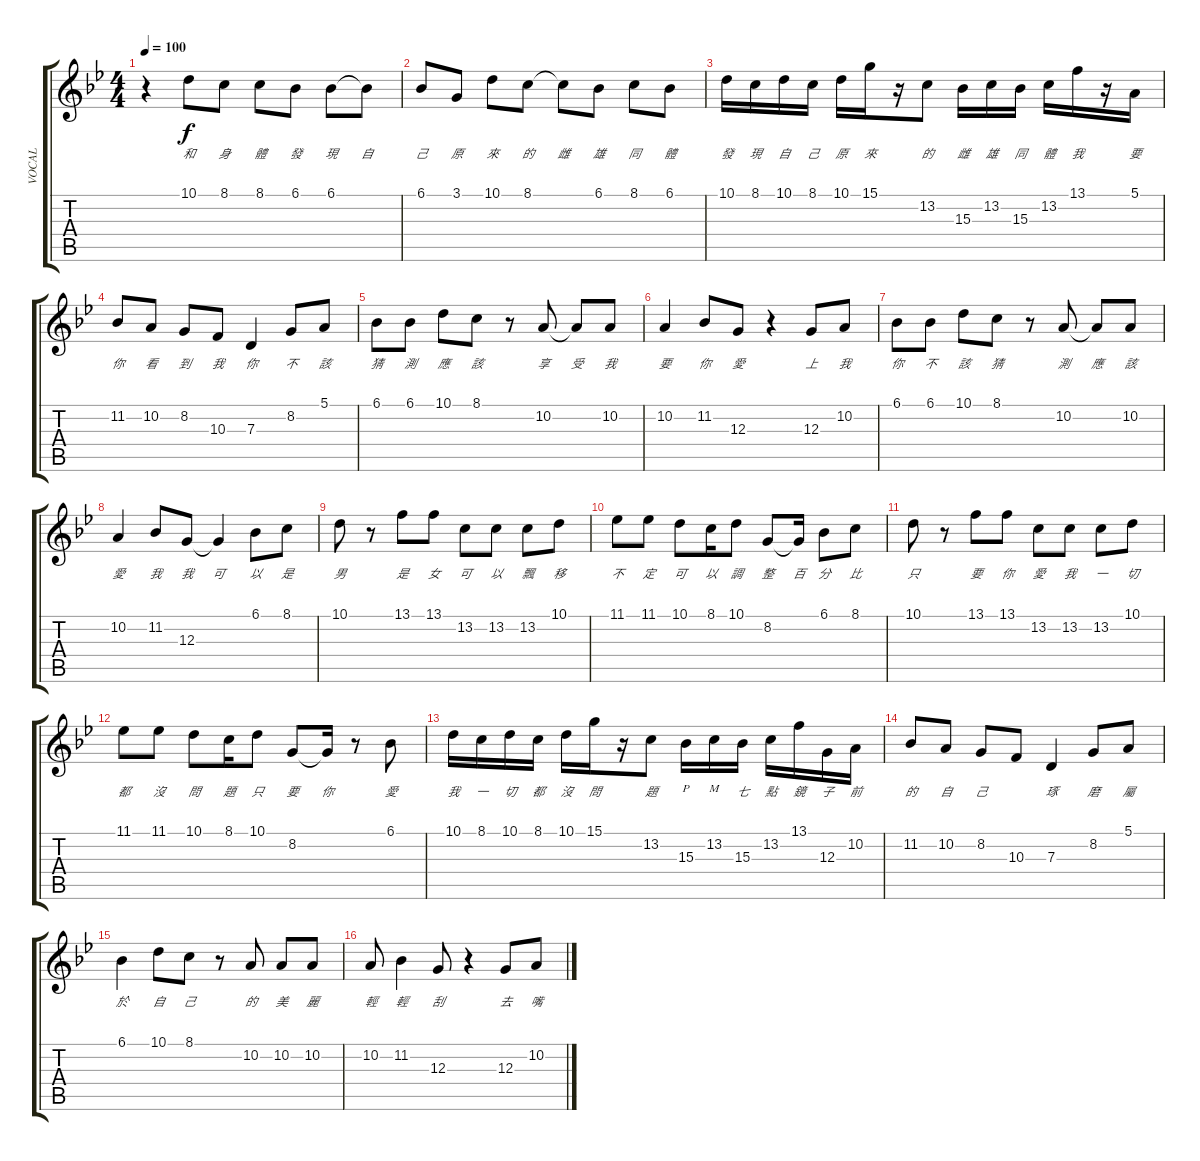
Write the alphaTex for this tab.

\track ("VOCAL" "VOCAL") {instrument electricpiano1}
\staff {score tabs}
\tuning (E4 B3 G3 D3 A2 E2) {hide}
\ts (4 4)
\tempo 100
\clef g2
\ks bb
r.4{dy f} 10.1.8{lyrics (0 "和") lyrics (1 "") lyrics (2 "") lyrics (3 "") lyrics (4 "")} 8.1.8{lyrics (0 "身") lyrics (1 "") lyrics (2 "") lyrics (3 "") lyrics (4 "")} 8.1.8{lyrics (0 "體") lyrics (1 "") lyrics (2 "") lyrics (3 "") lyrics (4 "")} 6.1.8{lyrics (0 "發") lyrics (1 "") lyrics (2 "") lyrics (3 "") lyrics (4 "")} 6.1.8{lyrics (0 "現") lyrics (1 "") lyrics (2 "") lyrics (3 "") lyrics (4 "")} 6.1{t}.8{lyrics (0 "自") lyrics (1 "") lyrics (2 "") lyrics (3 "") lyrics (4 "")} |
6.1.8{lyrics (0 "己") lyrics (1 "") lyrics (2 "") lyrics (3 "") lyrics (4 "")} 3.1.8{lyrics (0 "原") lyrics (1 "") lyrics (2 "") lyrics (3 "") lyrics (4 "")} 10.1.8{lyrics (0 "來") lyrics (1 "") lyrics (2 "") lyrics (3 "") lyrics (4 "")} 8.1.8{lyrics (0 "的") lyrics (1 "") lyrics (2 "") lyrics (3 "") lyrics (4 "")} 8.1{t}.8{lyrics (0 "雌") lyrics (1 "") lyrics (2 "") lyrics (3 "") lyrics (4 "")} 6.1.8{lyrics (0 "雄") lyrics (1 "") lyrics (2 "") lyrics (3 "") lyrics (4 "")} 8.1.8{lyrics (0 "同") lyrics (1 "") lyrics (2 "") lyrics (3 "") lyrics (4 "")} 6.1.8{lyrics (0 "體　") lyrics (1 "") lyrics (2 "") lyrics (3 "") lyrics (4 "")} |
10.1.16{lyrics (0 "發") lyrics (1 "") lyrics (2 "") lyrics (3 "") lyrics (4 "")} 8.1.16{lyrics (0 "現") lyrics (1 "") lyrics (2 "") lyrics (3 "") lyrics (4 "")} 10.1.16{lyrics (0 "自") lyrics (1 "") lyrics (2 "") lyrics (3 "") lyrics (4 "")} 8.1.16{lyrics (0 "己") lyrics (1 "") lyrics (2 "") lyrics (3 "") lyrics (4 "")} 10.1.16{lyrics (0 "原") lyrics (1 "") lyrics (2 "") lyrics (3 "") lyrics (4 "")} 15.1.16{lyrics (0 "來") lyrics (1 "") lyrics (2 "") lyrics (3 "") lyrics (4 "")} r.16 13.2.8{lyrics (0 "的") lyrics (1 "") lyrics (2 "") lyrics (3 "") lyrics (4 "")} 15.3.16{lyrics (0 "雌") lyrics (1 "") lyrics (2 "") lyrics (3 "") lyrics (4 "")} 13.2.16{lyrics (0 "雄") lyrics (1 "") lyrics (2 "") lyrics (3 "") lyrics (4 "")} 15.3.16{lyrics (0 "同") lyrics (1 "") lyrics (2 "") lyrics (3 "") lyrics (4 "")} 13.2.16{lyrics (0 "體") lyrics (1 "") lyrics (2 "") lyrics (3 "") lyrics (4 "")} 13.1.16{lyrics (0 "我") lyrics (1 "") lyrics (2 "") lyrics (3 "") lyrics (4 "")} r.16 5.1.16{lyrics (0 "要") lyrics (1 "") lyrics (2 "") lyrics (3 "") lyrics (4 "")} |
11.2.8{lyrics (0 "你") lyrics (1 "") lyrics (2 "") lyrics (3 "") lyrics (4 "")} 10.2.8{lyrics (0 "看") lyrics (1 "") lyrics (2 "") lyrics (3 "") lyrics (4 "")} 8.2.8{lyrics (0 "到") lyrics (1 "") lyrics (2 "") lyrics (3 "") lyrics (4 "")} 10.3.8{lyrics (0 "我") lyrics (1 "") lyrics (2 "") lyrics (3 "") lyrics (4 "")} 7.3.4{lyrics (0 "你") lyrics (1 "") lyrics (2 "") lyrics (3 "") lyrics (4 "")} 8.2.8{lyrics (0 "不") lyrics (1 "") lyrics (2 "") lyrics (3 "") lyrics (4 "")} 5.1.8{lyrics (0 "該") lyrics (1 "") lyrics (2 "") lyrics (3 "") lyrics (4 "")} |
6.1.8{lyrics (0 "猜") lyrics (1 "") lyrics (2 "") lyrics (3 "") lyrics (4 "")} 6.1.8{lyrics (0 "測") lyrics (1 "") lyrics (2 "") lyrics (3 "") lyrics (4 "")} 10.1.8{lyrics (0 "應") lyrics (1 "") lyrics (2 "") lyrics (3 "") lyrics (4 "")} 8.1.8{lyrics (0 "該") lyrics (1 "") lyrics (2 "") lyrics (3 "") lyrics (4 "")} r.8 10.2.8{lyrics (0 "享") lyrics (1 "") lyrics (2 "") lyrics (3 "") lyrics (4 "")} 10.2{t}.8{lyrics (0 "受") lyrics (1 "") lyrics (2 "") lyrics (3 "") lyrics (4 "")} 10.2.8{lyrics (0 "我") lyrics (1 "") lyrics (2 "") lyrics (3 "") lyrics (4 "")} |
10.2.4{lyrics (0 "要") lyrics (1 "") lyrics (2 "") lyrics (3 "") lyrics (4 "")} 11.2.8{lyrics (0 "你") lyrics (1 "") lyrics (2 "") lyrics (3 "") lyrics (4 "")} 12.3.8{lyrics (0 "愛") lyrics (1 "") lyrics (2 "") lyrics (3 "") lyrics (4 "")} r.4 12.3.8{lyrics (0 "上") lyrics (1 "") lyrics (2 "") lyrics (3 "") lyrics (4 "")} 10.2.8{lyrics (0 "我") lyrics (1 "") lyrics (2 "") lyrics (3 "") lyrics (4 "")} |
6.1.8{lyrics (0 "你") lyrics (1 "") lyrics (2 "") lyrics (3 "") lyrics (4 "")} 6.1.8{lyrics (0 "不") lyrics (1 "") lyrics (2 "") lyrics (3 "") lyrics (4 "")} 10.1.8{lyrics (0 "該") lyrics (1 "") lyrics (2 "") lyrics (3 "") lyrics (4 "")} 8.1.8{lyrics (0 "猜") lyrics (1 "") lyrics (2 "") lyrics (3 "") lyrics (4 "")} r.8 10.2.8{lyrics (0 "測") lyrics (1 "") lyrics (2 "") lyrics (3 "") lyrics (4 "")} 10.2{t}.8{lyrics (0 "應") lyrics (1 "") lyrics (2 "") lyrics (3 "") lyrics (4 "")} 10.2.8{lyrics (0 "該") lyrics (1 "") lyrics (2 "") lyrics (3 "") lyrics (4 "")} |
10.2.4{lyrics (0 "愛") lyrics (1 "") lyrics (2 "") lyrics (3 "") lyrics (4 "")} 11.2.8{lyrics (0 "我") lyrics (1 "") lyrics (2 "") lyrics (3 "") lyrics (4 "")} 12.3.8{lyrics (0 "我") lyrics (1 "") lyrics (2 "") lyrics (3 "") lyrics (4 "")} 12.3{t}.4{lyrics (0 "可") lyrics (1 "") lyrics (2 "") lyrics (3 "") lyrics (4 "")} 6.1.8{lyrics (0 "以") lyrics (1 "") lyrics (2 "") lyrics (3 "") lyrics (4 "")} 8.1.8{lyrics (0 "是") lyrics (1 "") lyrics (2 "") lyrics (3 "") lyrics (4 "")} |
10.1.8{lyrics (0 "男") lyrics (1 "") lyrics (2 "") lyrics (3 "") lyrics (4 "")} r.8 13.1.8{lyrics (0 "是") lyrics (1 "") lyrics (2 "") lyrics (3 "") lyrics (4 "")} 13.1.8{lyrics (0 "女　") lyrics (1 "") lyrics (2 "") lyrics (3 "") lyrics (4 "")} 13.2.8{lyrics (0 "可") lyrics (1 "") lyrics (2 "") lyrics (3 "") lyrics (4 "")} 13.2.8{lyrics (0 "以") lyrics (1 "") lyrics (2 "") lyrics (3 "") lyrics (4 "")} 13.2.8{lyrics (0 "飄") lyrics (1 "") lyrics (2 "") lyrics (3 "") lyrics (4 "")} 10.1.8{lyrics (0 "移") lyrics (1 "") lyrics (2 "") lyrics (3 "") lyrics (4 "")} |
11.1.8{lyrics (0 "不") lyrics (1 "") lyrics (2 "") lyrics (3 "") lyrics (4 "")} 11.1.8{lyrics (0 "定　") lyrics (1 "") lyrics (2 "") lyrics (3 "") lyrics (4 "")} 10.1.8{lyrics (0 "可") lyrics (1 "") lyrics (2 "") lyrics (3 "") lyrics (4 "")} 8.1.16{lyrics (0 "以") lyrics (1 "") lyrics (2 "") lyrics (3 "") lyrics (4 "")} 10.1.8{lyrics (0 "調") lyrics (1 "") lyrics (2 "") lyrics (3 "") lyrics (4 "")} 8.2.8{lyrics (0 "整") lyrics (1 "") lyrics (2 "") lyrics (3 "") lyrics (4 "")} 8.2{t}.16{lyrics (0 "百") lyrics (1 "") lyrics (2 "") lyrics (3 "") lyrics (4 "")} 6.1.8{lyrics (0 "分") lyrics (1 "") lyrics (2 "") lyrics (3 "") lyrics (4 "")} 8.1.8{lyrics (0 "比") lyrics (1 "") lyrics (2 "") lyrics (3 "") lyrics (4 "")} |
10.1.8{lyrics (0 "只") lyrics (1 "") lyrics (2 "") lyrics (3 "") lyrics (4 "")} r.8 13.1.8{lyrics (0 "要") lyrics (1 "") lyrics (2 "") lyrics (3 "") lyrics (4 "")} 13.1.8{lyrics (0 "你") lyrics (1 "") lyrics (2 "") lyrics (3 "") lyrics (4 "")} 13.2.8{lyrics (0 "愛") lyrics (1 "") lyrics (2 "") lyrics (3 "") lyrics (4 "")} 13.2.8{lyrics (0 "我") lyrics (1 "") lyrics (2 "") lyrics (3 "") lyrics (4 "")} 13.2.8{lyrics (0 "一") lyrics (1 "") lyrics (2 "") lyrics (3 "") lyrics (4 "")} 10.1.8{lyrics (0 "切") lyrics (1 "") lyrics (2 "") lyrics (3 "") lyrics (4 "")} |
11.1.8{lyrics (0 "都") lyrics (1 "") lyrics (2 "") lyrics (3 "") lyrics (4 "")} 11.1.8{lyrics (0 "沒") lyrics (1 "") lyrics (2 "") lyrics (3 "") lyrics (4 "")} 10.1.8{lyrics (0 "問") lyrics (1 "") lyrics (2 "") lyrics (3 "") lyrics (4 "")} 8.1.16{lyrics (0 "題　") lyrics (1 "") lyrics (2 "") lyrics (3 "") lyrics (4 "")} 10.1.8{lyrics (0 "只") lyrics (1 "") lyrics (2 "") lyrics (3 "") lyrics (4 "")} 8.2.8{lyrics (0 "要") lyrics (1 "") lyrics (2 "") lyrics (3 "") lyrics (4 "")} 8.2{t}.16{lyrics (0 "你") lyrics (1 "") lyrics (2 "") lyrics (3 "") lyrics (4 "")} r.8 6.1.8{lyrics (0 "愛") lyrics (1 "") lyrics (2 "") lyrics (3 "") lyrics (4 "")} |
10.1.16{lyrics (0 "我") lyrics (1 "") lyrics (2 "") lyrics (3 "") lyrics (4 "")} 8.1.16{lyrics (0 "一") lyrics (1 "") lyrics (2 "") lyrics (3 "") lyrics (4 "")} 10.1.16{lyrics (0 "切") lyrics (1 "") lyrics (2 "") lyrics (3 "") lyrics (4 "")} 8.1.16{lyrics (0 "都") lyrics (1 "") lyrics (2 "") lyrics (3 "") lyrics (4 "")} 10.1.16{lyrics (0 "沒") lyrics (1 "") lyrics (2 "") lyrics (3 "") lyrics (4 "")} 15.1.16{lyrics (0 "問") lyrics (1 "") lyrics (2 "") lyrics (3 "") lyrics (4 "")} r.16 13.2.8{lyrics (0 "題") lyrics (1 "") lyrics (2 "") lyrics (3 "") lyrics (4 "")} 15.3.16{lyrics (0 "P") lyrics (1 "") lyrics (2 "") lyrics (3 "") lyrics (4 "")} 13.2.16{lyrics (0 "M") lyrics (1 "") lyrics (2 "") lyrics (3 "") lyrics (4 "")} 15.3.16{lyrics (0 "七") lyrics (1 "") lyrics (2 "") lyrics (3 "") lyrics (4 "")} 13.2.16{lyrics (0 "點") lyrics (1 "") lyrics (2 "") lyrics (3 "") lyrics (4 "")} 13.1.16{lyrics (0 "鏡") lyrics (1 "") lyrics (2 "") lyrics (3 "") lyrics (4 "")} 12.3.16{lyrics (0 "子") lyrics (1 "") lyrics (2 "") lyrics (3 "") lyrics (4 "")} 10.2.16{lyrics (0 "前") lyrics (1 "") lyrics (2 "") lyrics (3 "") lyrics (4 "")} |
11.2.8{lyrics (0 "的") lyrics (1 "") lyrics (2 "") lyrics (3 "") lyrics (4 "")} 10.2.8{lyrics (0 "自") lyrics (1 "") lyrics (2 "") lyrics (3 "") lyrics (4 "")} 8.2.8{lyrics (0 "己　") lyrics (1 "") lyrics (2 "") lyrics (3 "") lyrics (4 "")} 10.3.8{lyrics (0 "") lyrics (1 "") lyrics (2 "") lyrics (3 "") lyrics (4 "")} 7.3.4{lyrics (0 "琢") lyrics (1 "") lyrics (2 "") lyrics (3 "") lyrics (4 "")} 8.2.8{lyrics (0 "磨") lyrics (1 "") lyrics (2 "") lyrics (3 "") lyrics (4 "")} 5.1.8{lyrics (0 "屬") lyrics (1 "") lyrics (2 "") lyrics (3 "") lyrics (4 "")} |
6.1.4{lyrics (0 "於") lyrics (1 "") lyrics (2 "") lyrics (3 "") lyrics (4 "")} 10.1.8{lyrics (0 "自") lyrics (1 "") lyrics (2 "") lyrics (3 "") lyrics (4 "")} 8.1.8{lyrics (0 "己") lyrics (1 "") lyrics (2 "") lyrics (3 "") lyrics (4 "")} r.8 10.2.8{lyrics (0 "的") lyrics (1 "") lyrics (2 "") lyrics (3 "") lyrics (4 "")} 10.2.8{lyrics (0 "美") lyrics (1 "") lyrics (2 "") lyrics (3 "") lyrics (4 "")} 10.2.8{lyrics (0 "麗") lyrics (1 "") lyrics (2 "") lyrics (3 "") lyrics (4 "")} |
10.2.8{lyrics (0 "輕") lyrics (1 "") lyrics (2 "") lyrics (3 "") lyrics (4 "")} 11.2.4{lyrics (0 "輕") lyrics (1 "") lyrics (2 "") lyrics (3 "") lyrics (4 "")} 12.3.8{lyrics (0 "刮") lyrics (1 "") lyrics (2 "") lyrics (3 "") lyrics (4 "")} r.4 12.3.8{lyrics (0 "去") lyrics (1 "") lyrics (2 "") lyrics (3 "") lyrics (4 "")} 10.2.8{lyrics (0 "嘴") lyrics (1 "") lyrics (2 "") lyrics (3 "") lyrics (4 "")}
